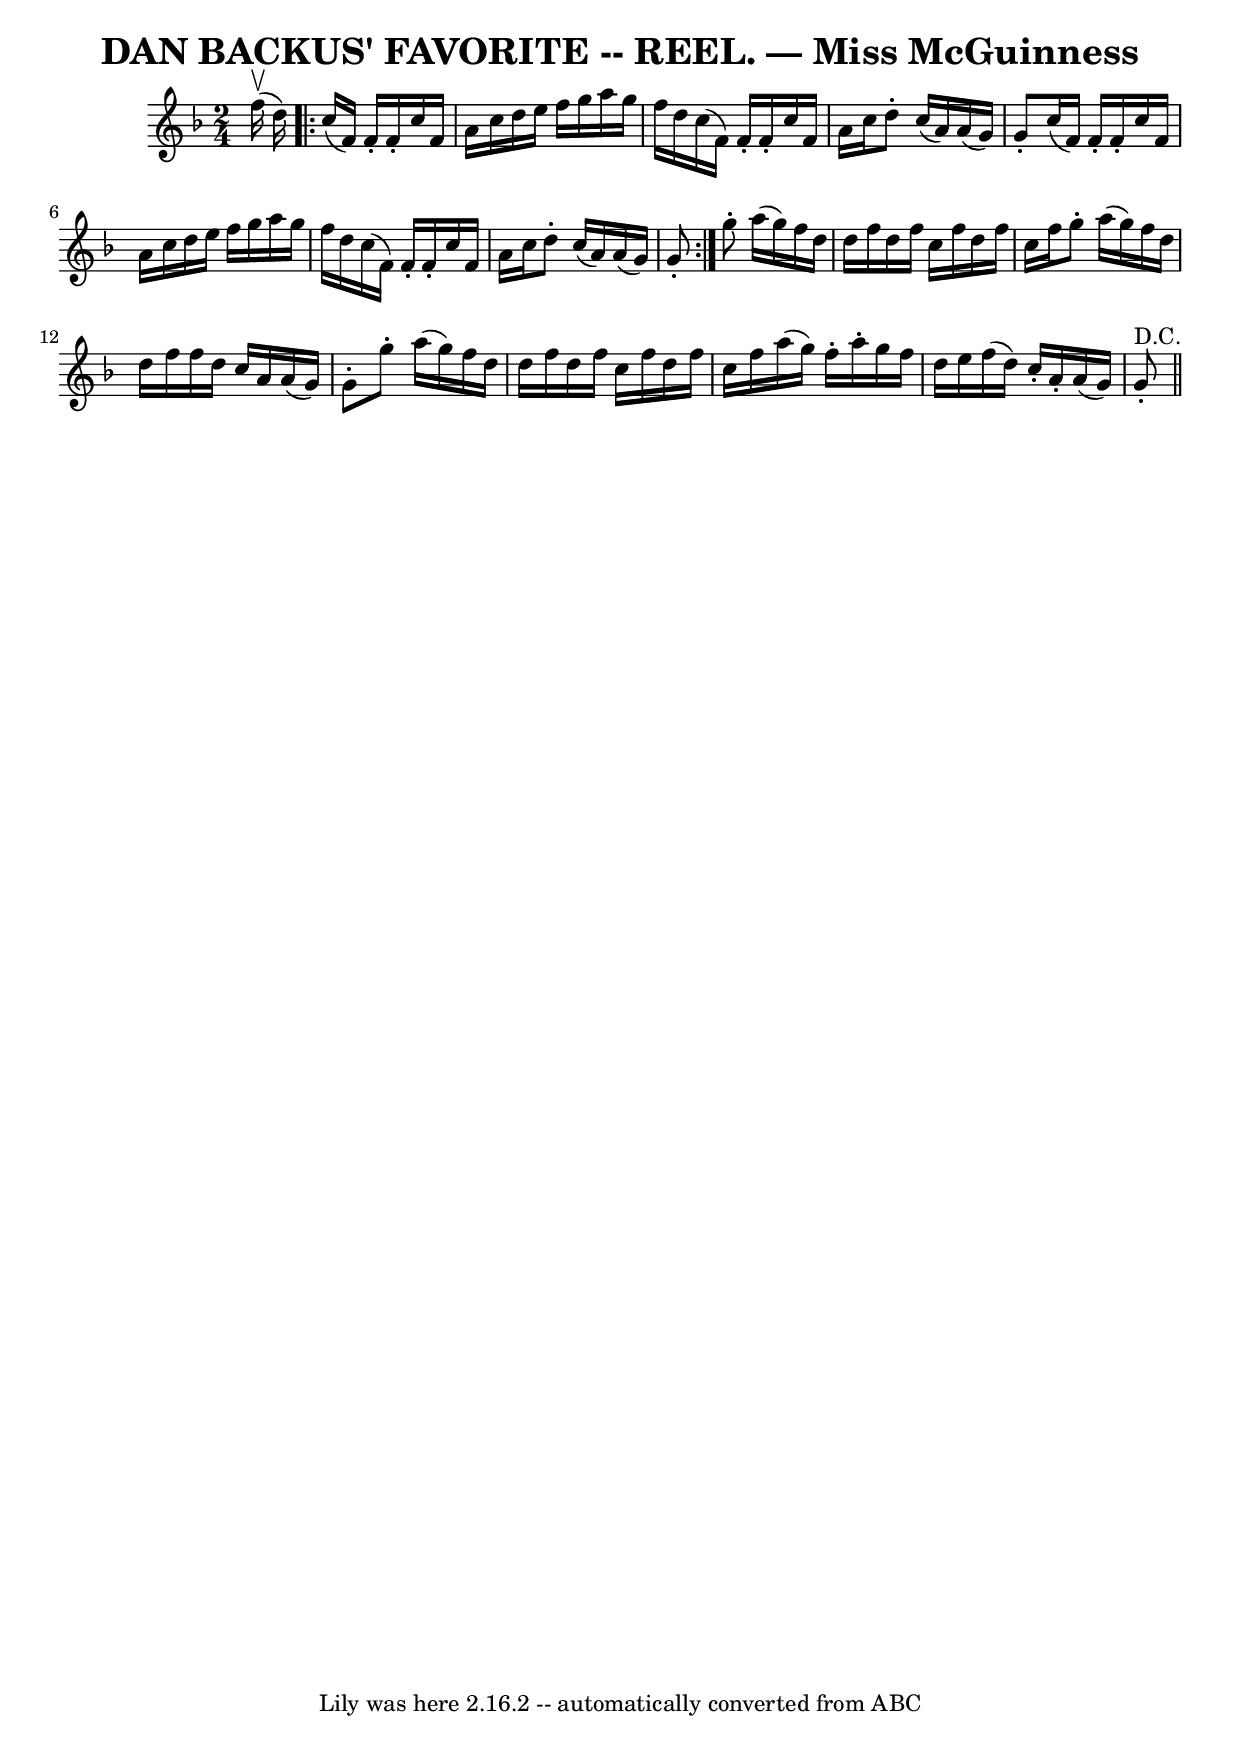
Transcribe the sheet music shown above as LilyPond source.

\version "2.16.2"
\include "Mammoth.ily"
\header {
  %% book = "Coles pg. 30.8"
  crossRefNumber = "16"
  footnotes = ""
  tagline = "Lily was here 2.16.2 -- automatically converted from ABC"
  title = "DAN BACKUS' FAVORITE -- REEL. — Miss McGuinness"

}
voicedefault =  {


  \time 2/4 
  \key f \major
  f''16^\upbow(d''16) 
  \repeat volta 2 { c''16 (f'16) f'16-. f'16-. c''16 f'16 a'16 c''16   |
		    d''16 e''16 f''16 g''16 a''16 g''16 f''16 d''16   |
		    c''16 (f'16) f'16-. f'16-. c''16 f'16 a'16 c''16    |
		    d''8-. c''16 (a'16) a'16 (g'16) g'8-. |
		    c''16 (f'16) f'16-. f'16-. c''16 f'16 a'16 c''16    |
		    d''16 e''16 f''16 g''16 a''16 g''16 f''16 d''16  |
		    c''16 (f'16) f'16-. f'16-. c''16 f'16 a'16 c''16   |
		    d''8-. c''16 (a'16) a'16 (g'16) g'8-. 
		  } g''8-. a''16 (g''16) f''16 d''16 d''16 f''16   |
  d''16 f''16 c''16 f''16 d''16 f''16 c''16 f''16   |
  g''8-. a''16 (g''16) f''16 d''16 d''16 f''16   |
  f''16 d''16 c''16 a'16 a'16 (g'16) g'8-.  |
  g''8-. a''16 (g''16) f''16 d''16 d''16 f''16  |
  d''16 f''16 c''16 f''16 d''16 f''16 c''16 f''16   |
  a''16 (g''16) f''16-. a''16-. g''16 f''16 d''16 e''16   |
  f''16 (d''16) c''16-. a'16-. a'16 (g'16) g'8^"D.C."-. \bar "||"   

}

\score{
  <<

    \context Staff="default"
    {
      \voicedefault 
      
    }

  >>
  \layout {
    
  }
  \midi {
  }

}
